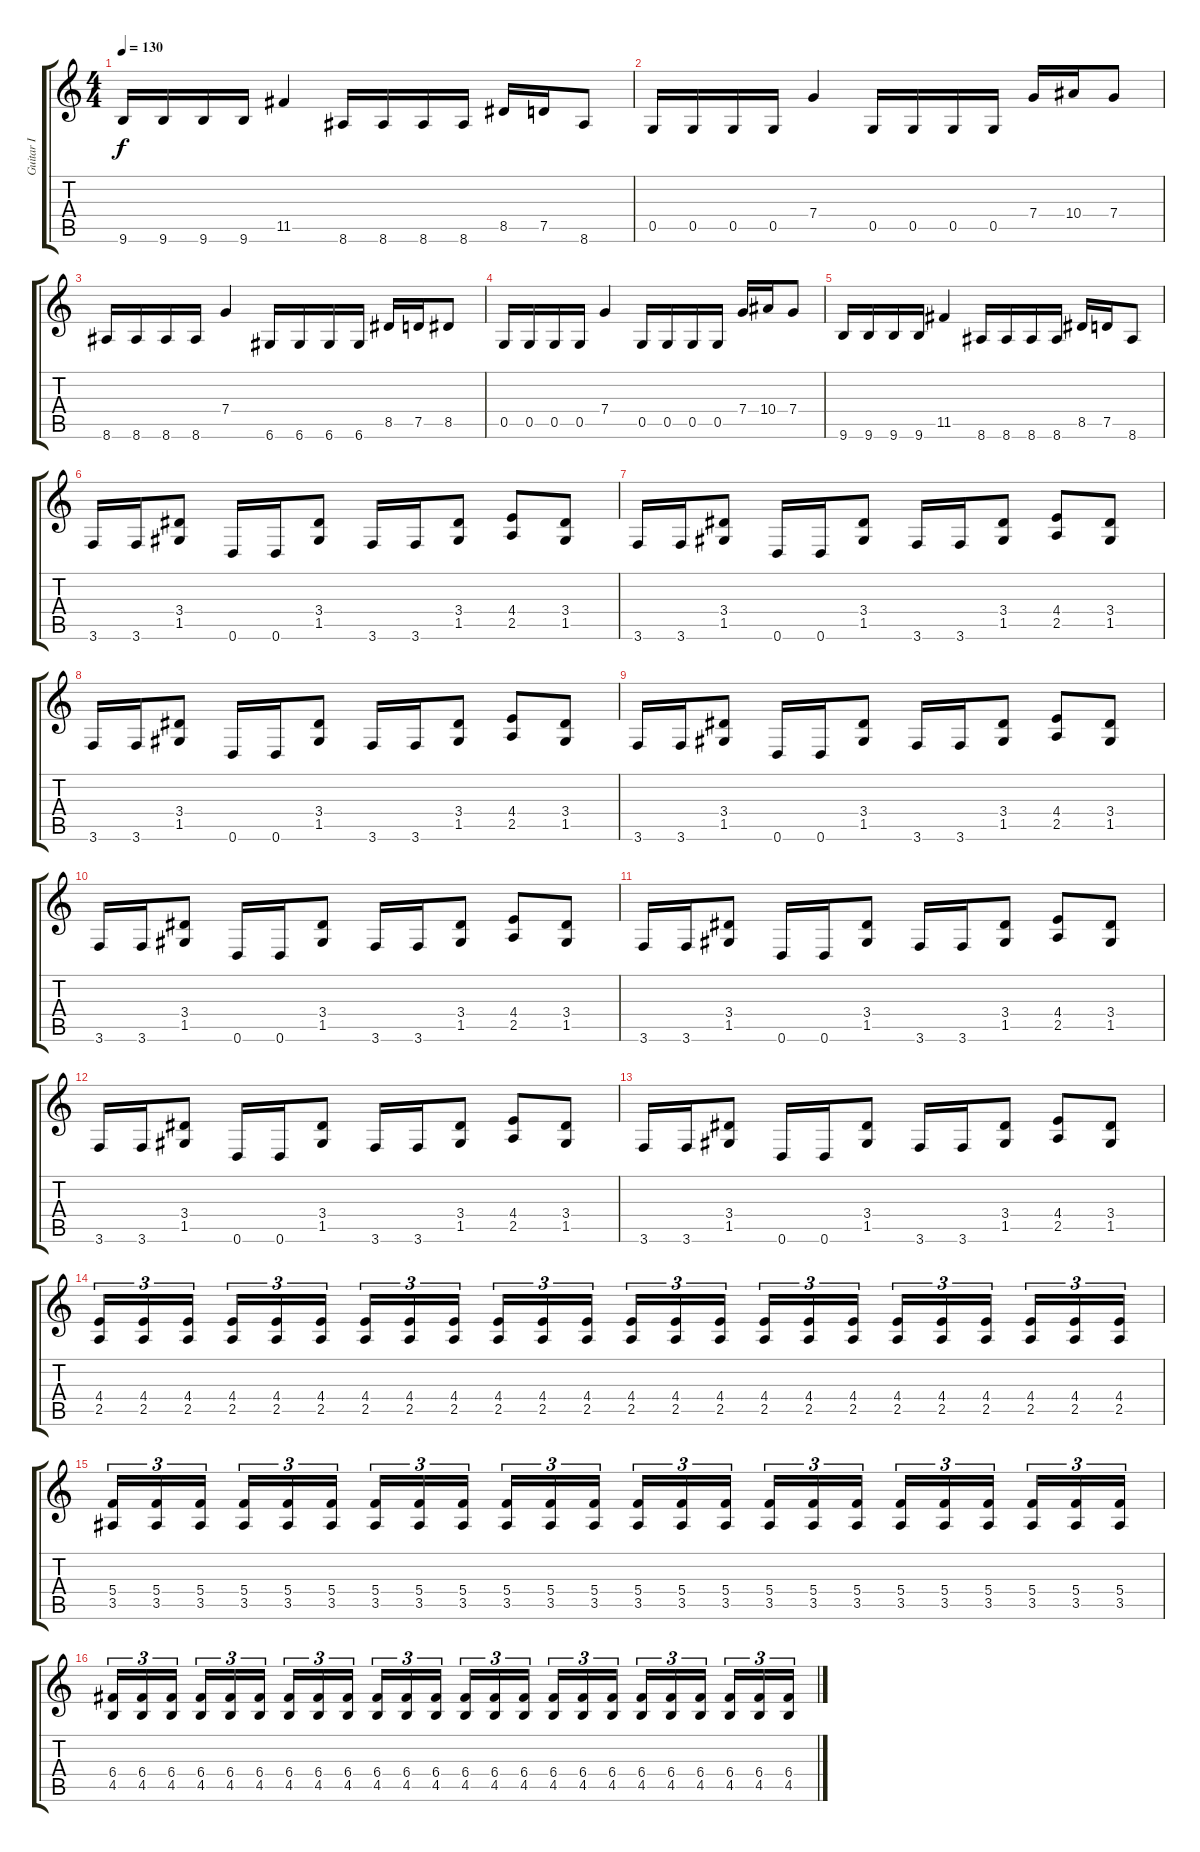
\track ("Guitar I" "Guitar I") {instrument distortionguitar}
\staff {score tabs}
\tuning (D4 A3 F3 C3 G2 D2) {hide}
\ts (4 4)
\tempo 130
\clef g2
\ks c
9.6.16{dy f} 9.6.16 9.6.16 9.6.16 11.5.4 8.6.16 8.6.16 8.6.16 8.6.16 8.5.16 7.5.16 8.6.8 |
0.5.16 0.5.16 0.5.16 0.5.16 7.4.4 0.5.16 0.5.16 0.5.16 0.5.16 7.4.16 10.4.16 7.4.8 |
8.6.16 8.6.16 8.6.16 8.6.16 7.4.4 6.6.16 6.6.16 6.6.16 6.6.16 8.5.16 7.5.16 8.5.8 |
0.5.16 0.5.16 0.5.16 0.5.16 7.4.4 0.5.16 0.5.16 0.5.16 0.5.16 7.4.16 10.4.16 7.4.8 |
9.6.16 9.6.16 9.6.16 9.6.16 11.5.4 8.6.16 8.6.16 8.6.16 8.6.16 8.5.16 7.5.16 8.6.8 |
3.6.16 3.6.16 (3.4 1.5).8 0.6.16 0.6.16 (3.4 1.5).8 3.6.16 3.6.16 (3.4 1.5).8 (4.4 2.5).8 (3.4 1.5).8 |
3.6.16 3.6.16 (3.4 1.5).8 0.6.16 0.6.16 (3.4 1.5).8 3.6.16 3.6.16 (3.4 1.5).8 (4.4 2.5).8 (3.4 1.5).8 |
3.6.16 3.6.16 (3.4 1.5).8 0.6.16 0.6.16 (3.4 1.5).8 3.6.16 3.6.16 (3.4 1.5).8 (4.4 2.5).8 (3.4 1.5).8 |
3.6.16 3.6.16 (3.4 1.5).8 0.6.16 0.6.16 (3.4 1.5).8 3.6.16 3.6.16 (3.4 1.5).8 (4.4 2.5).8 (3.4 1.5).8 |
3.6.16 3.6.16 (3.4 1.5).8 0.6.16 0.6.16 (3.4 1.5).8 3.6.16 3.6.16 (3.4 1.5).8 (4.4 2.5).8 (3.4 1.5).8 |
3.6.16 3.6.16 (3.4 1.5).8 0.6.16 0.6.16 (3.4 1.5).8 3.6.16 3.6.16 (3.4 1.5).8 (4.4 2.5).8 (3.4 1.5).8 |
3.6.16 3.6.16 (3.4 1.5).8 0.6.16 0.6.16 (3.4 1.5).8 3.6.16 3.6.16 (3.4 1.5).8 (4.4 2.5).8 (3.4 1.5).8 |
3.6.16 3.6.16 (3.4 1.5).8 0.6.16 0.6.16 (3.4 1.5).8 3.6.16 3.6.16 (3.4 1.5).8 (4.4 2.5).8 (3.4 1.5).8 |
(4.4 2.5).16{tu (3 2)} (4.4 2.5).16{tu (3 2)} (4.4 2.5).16{tu (3 2)} (4.4 2.5).16{tu (3 2)} (4.4 2.5).16{tu (3 2)} (4.4 2.5).16{tu (3 2)} (4.4 2.5).16{tu (3 2)} (4.4 2.5).16{tu (3 2)} (4.4 2.5).16{tu (3 2)} (4.4 2.5).16{tu (3 2)} (4.4 2.5).16{tu (3 2)} (4.4 2.5).16{tu (3 2)} (4.4 2.5).16{tu (3 2)} (4.4 2.5).16{tu (3 2)} (4.4 2.5).16{tu (3 2)} (4.4 2.5).16{tu (3 2)} (4.4 2.5).16{tu (3 2)} (4.4 2.5).16{tu (3 2)} (4.4 2.5).16{tu (3 2)} (4.4 2.5).16{tu (3 2)} (4.4 2.5).16{tu (3 2)} (4.4 2.5).16{tu (3 2)} (4.4 2.5).16{tu (3 2)} (4.4 2.5).16{tu (3 2)} |
(5.4 3.5).16{tu (3 2)} (5.4 3.5).16{tu (3 2)} (5.4 3.5).16{tu (3 2)} (5.4 3.5).16{tu (3 2)} (5.4 3.5).16{tu (3 2)} (5.4 3.5).16{tu (3 2)} (5.4 3.5).16{tu (3 2)} (5.4 3.5).16{tu (3 2)} (5.4 3.5).16{tu (3 2)} (5.4 3.5).16{tu (3 2)} (5.4 3.5).16{tu (3 2)} (5.4 3.5).16{tu (3 2)} (5.4 3.5).16{tu (3 2)} (5.4 3.5).16{tu (3 2)} (5.4 3.5).16{tu (3 2)} (5.4 3.5).16{tu (3 2)} (5.4 3.5).16{tu (3 2)} (5.4 3.5).16{tu (3 2)} (5.4 3.5).16{tu (3 2)} (5.4 3.5).16{tu (3 2)} (5.4 3.5).16{tu (3 2)} (5.4 3.5).16{tu (3 2)} (5.4 3.5).16{tu (3 2)} (5.4 3.5).16{tu (3 2)} |
(6.4 4.5).16{tu (3 2)} (6.4 4.5).16{tu (3 2)} (6.4 4.5).16{tu (3 2)} (6.4 4.5).16{tu (3 2)} (6.4 4.5).16{tu (3 2)} (6.4 4.5).16{tu (3 2)} (6.4 4.5).16{tu (3 2)} (6.4 4.5).16{tu (3 2)} (6.4 4.5).16{tu (3 2)} (6.4 4.5).16{tu (3 2)} (6.4 4.5).16{tu (3 2)} (6.4 4.5).16{tu (3 2)} (6.4 4.5).16{tu (3 2)} (6.4 4.5).16{tu (3 2)} (6.4 4.5).16{tu (3 2)} (6.4 4.5).16{tu (3 2)} (6.4 4.5).16{tu (3 2)} (6.4 4.5).16{tu (3 2)} (6.4 4.5).16{tu (3 2)} (6.4 4.5).16{tu (3 2)} (6.4 4.5).16{tu (3 2)} (6.4 4.5).16{tu (3 2)} (6.4 4.5).16{tu (3 2)} (6.4 4.5).16{tu (3 2)}
